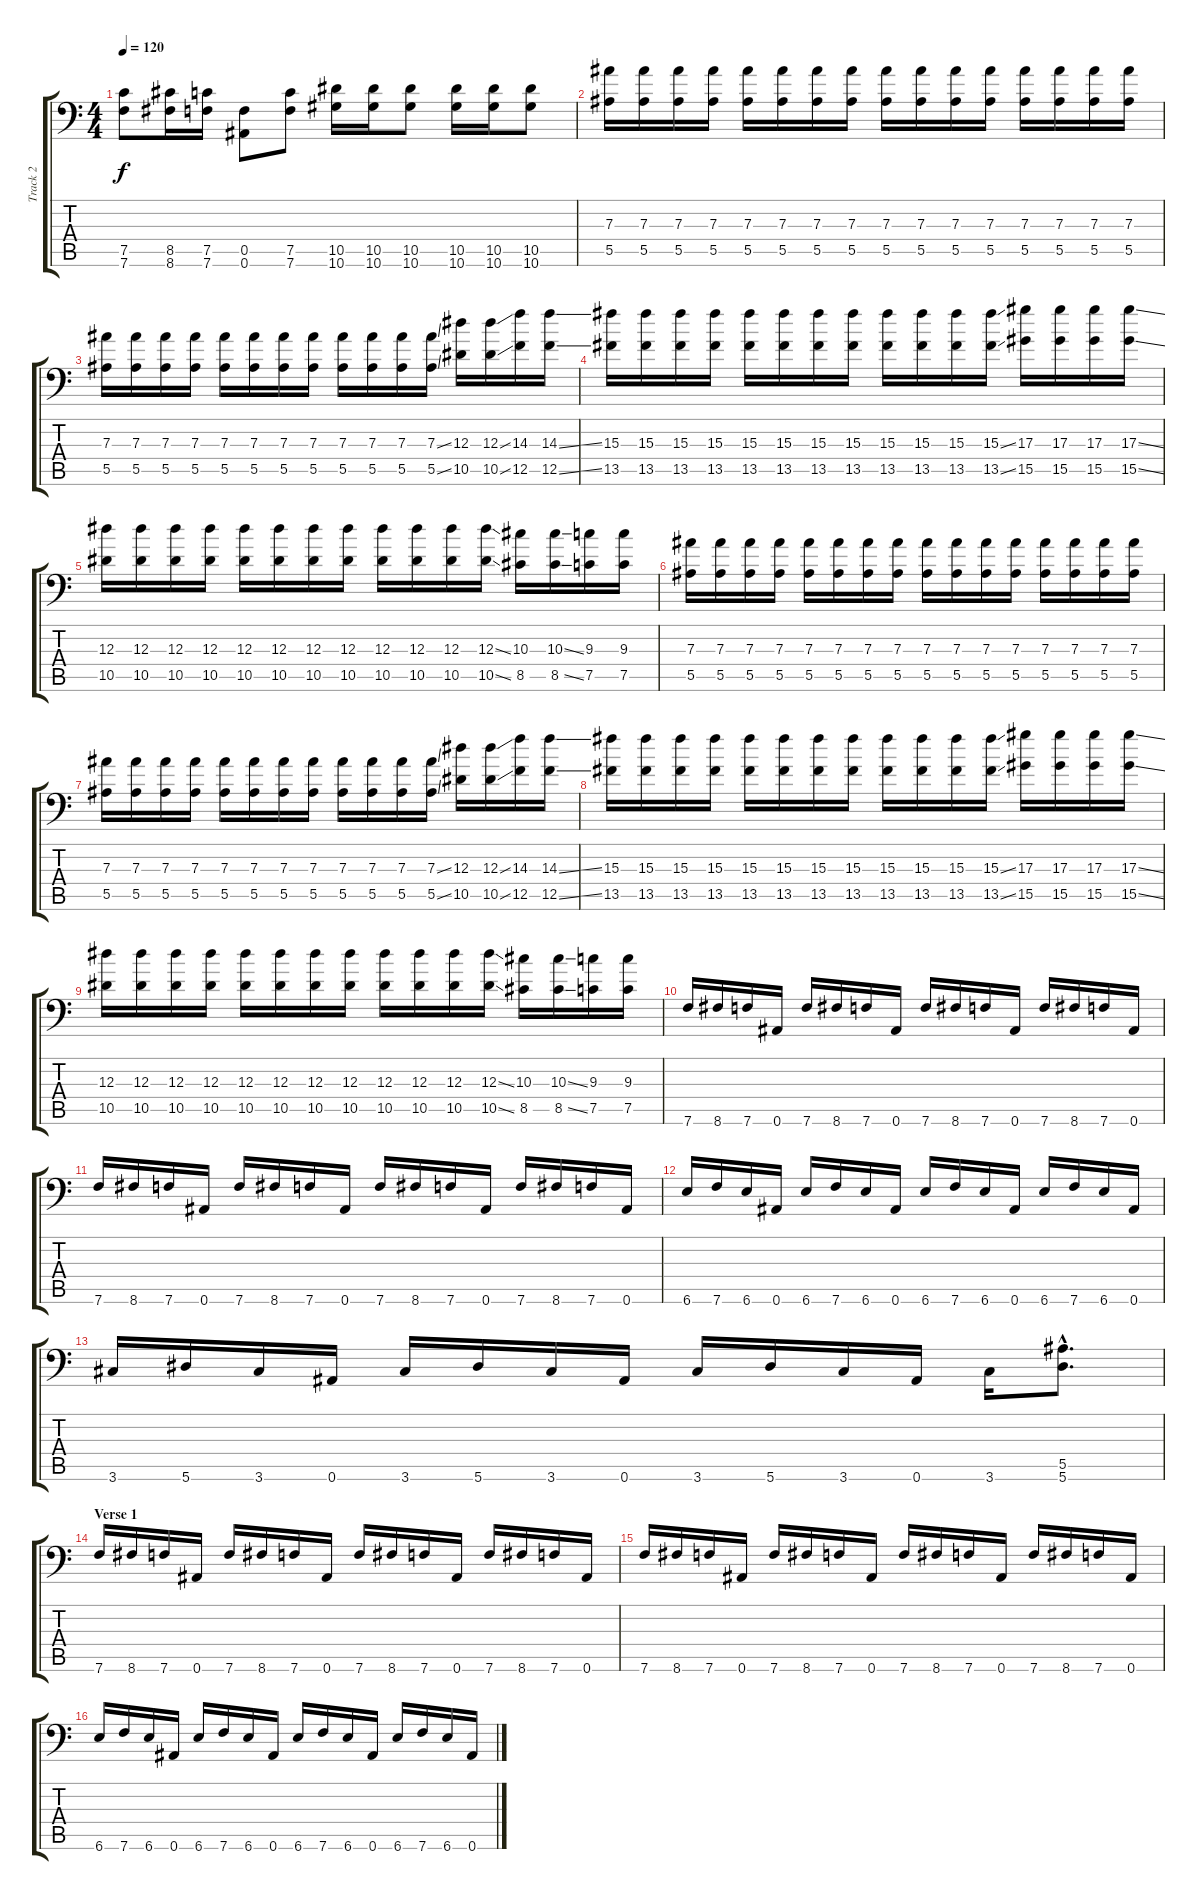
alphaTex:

\track ("Track 2" "Track 2") {instrument overdrivenguitar}
\staff {score tabs}
\tuning (C4 G3 Eb3 Bb2 F2 Bb1) {hide}
\ts (4 4)
\tempo 120
\clef f4
\ks c
(7.5 7.6).8{dy f} (8.5 8.6).16 (7.5 7.6).16 (0.5 0.6).8 (7.5 7.6).8 (10.5 10.6).16 (10.5 10.6).16 (10.5 10.6).8 (10.5 10.6).16 (10.5 10.6).16 (10.5 10.6).8 |
(7.3 5.5).16 (7.3 5.5).16 (7.3 5.5).16 (7.3 5.5).16 (7.3 5.5).16 (7.3 5.5).16 (7.3 5.5).16 (7.3 5.5).16 (7.3 5.5).16 (7.3 5.5).16 (7.3 5.5).16 (7.3 5.5).16 (7.3 5.5).16 (7.3 5.5).16 (7.3 5.5).16 (7.3 5.5).16 |
(7.3 5.5).16 (7.3 5.5).16 (7.3 5.5).16 (7.3 5.5).16 (7.3 5.5).16 (7.3 5.5).16 (7.3 5.5).16 (7.3 5.5).16 (7.3 5.5).16 (7.3 5.5).16 (7.3 5.5).16 (7.3{ss} 5.5{ss}).16 (12.3 10.5).16 (12.3{ss} 10.5{ss}).16 (14.3 12.5).16 (14.3{ss} 12.5{ss}).16 |
(15.3 13.5).16 (15.3 13.5).16 (15.3 13.5).16 (15.3 13.5).16 (15.3 13.5).16 (15.3 13.5).16 (15.3 13.5).16 (15.3 13.5).16 (15.3 13.5).16 (15.3 13.5).16 (15.3 13.5).16 (15.3{ss} 13.5{ss}).16 (17.3 15.5).16 (17.3 15.5).16 (17.3 15.5).16 (17.3{ss} 15.5{ss}).16 |
(12.3 10.5).16 (12.3 10.5).16 (12.3 10.5).16 (12.3 10.5).16 (12.3 10.5).16 (12.3 10.5).16 (12.3 10.5).16 (12.3 10.5).16 (12.3 10.5).16 (12.3 10.5).16 (12.3 10.5).16 (12.3{ss} 10.5{ss}).16 (10.3 8.5).16 (10.3{ss} 8.5{ss}).16 (9.3 7.5).16 (9.3 7.5).16 |
(7.3 5.5).16 (7.3 5.5).16 (7.3 5.5).16 (7.3 5.5).16 (7.3 5.5).16 (7.3 5.5).16 (7.3 5.5).16 (7.3 5.5).16 (7.3 5.5).16 (7.3 5.5).16 (7.3 5.5).16 (7.3 5.5).16 (7.3 5.5).16 (7.3 5.5).16 (7.3 5.5).16 (7.3 5.5).16 |
(7.3 5.5).16 (7.3 5.5).16 (7.3 5.5).16 (7.3 5.5).16 (7.3 5.5).16 (7.3 5.5).16 (7.3 5.5).16 (7.3 5.5).16 (7.3 5.5).16 (7.3 5.5).16 (7.3 5.5).16 (7.3{ss} 5.5{ss}).16 (12.3 10.5).16 (12.3{ss} 10.5{ss}).16 (14.3 12.5).16 (14.3{ss} 12.5{ss}).16 |
(15.3 13.5).16 (15.3 13.5).16 (15.3 13.5).16 (15.3 13.5).16 (15.3 13.5).16 (15.3 13.5).16 (15.3 13.5).16 (15.3 13.5).16 (15.3 13.5).16 (15.3 13.5).16 (15.3 13.5).16 (15.3{ss} 13.5{ss}).16 (17.3 15.5).16 (17.3 15.5).16 (17.3 15.5).16 (17.3{ss} 15.5{ss}).16 |
(12.3 10.5).16 (12.3 10.5).16 (12.3 10.5).16 (12.3 10.5).16 (12.3 10.5).16 (12.3 10.5).16 (12.3 10.5).16 (12.3 10.5).16 (12.3 10.5).16 (12.3 10.5).16 (12.3 10.5).16 (12.3{ss} 10.5{ss}).16 (10.3 8.5).16 (10.3{ss} 8.5{ss}).16 (9.3 7.5).16 (9.3 7.5).16 |
7.6.16 8.6.16 7.6.16 0.6.16 7.6.16 8.6.16 7.6.16 0.6.16 7.6.16 8.6.16 7.6.16 0.6.16 7.6.16 8.6.16 7.6.16 0.6.16 |
7.6.16 8.6.16 7.6.16 0.6.16 7.6.16 8.6.16 7.6.16 0.6.16 7.6.16 8.6.16 7.6.16 0.6.16 7.6.16 8.6.16 7.6.16 0.6.16 |
6.6.16 7.6.16 6.6.16 0.6.16 6.6.16 7.6.16 6.6.16 0.6.16 6.6.16 7.6.16 6.6.16 0.6.16 6.6.16 7.6.16 6.6.16 0.6.16 |
3.6.16 5.6.16 3.6.16 0.6.16 3.6.16 5.6.16 3.6.16 0.6.16 3.6.16 5.6.16 3.6.16 0.6.16 3.6.16 (5.5{hac} 5.6{hac}).8{d} |
\section ("" "Verse 1 ")
7.6.16 8.6.16 7.6.16 0.6.16 7.6.16 8.6.16 7.6.16 0.6.16 7.6.16 8.6.16 7.6.16 0.6.16 7.6.16 8.6.16 7.6.16 0.6.16 |
7.6.16 8.6.16 7.6.16 0.6.16 7.6.16 8.6.16 7.6.16 0.6.16 7.6.16 8.6.16 7.6.16 0.6.16 7.6.16 8.6.16 7.6.16 0.6.16 |
6.6.16 7.6.16 6.6.16 0.6.16 6.6.16 7.6.16 6.6.16 0.6.16 6.6.16 7.6.16 6.6.16 0.6.16 6.6.16 7.6.16 6.6.16 0.6.16
